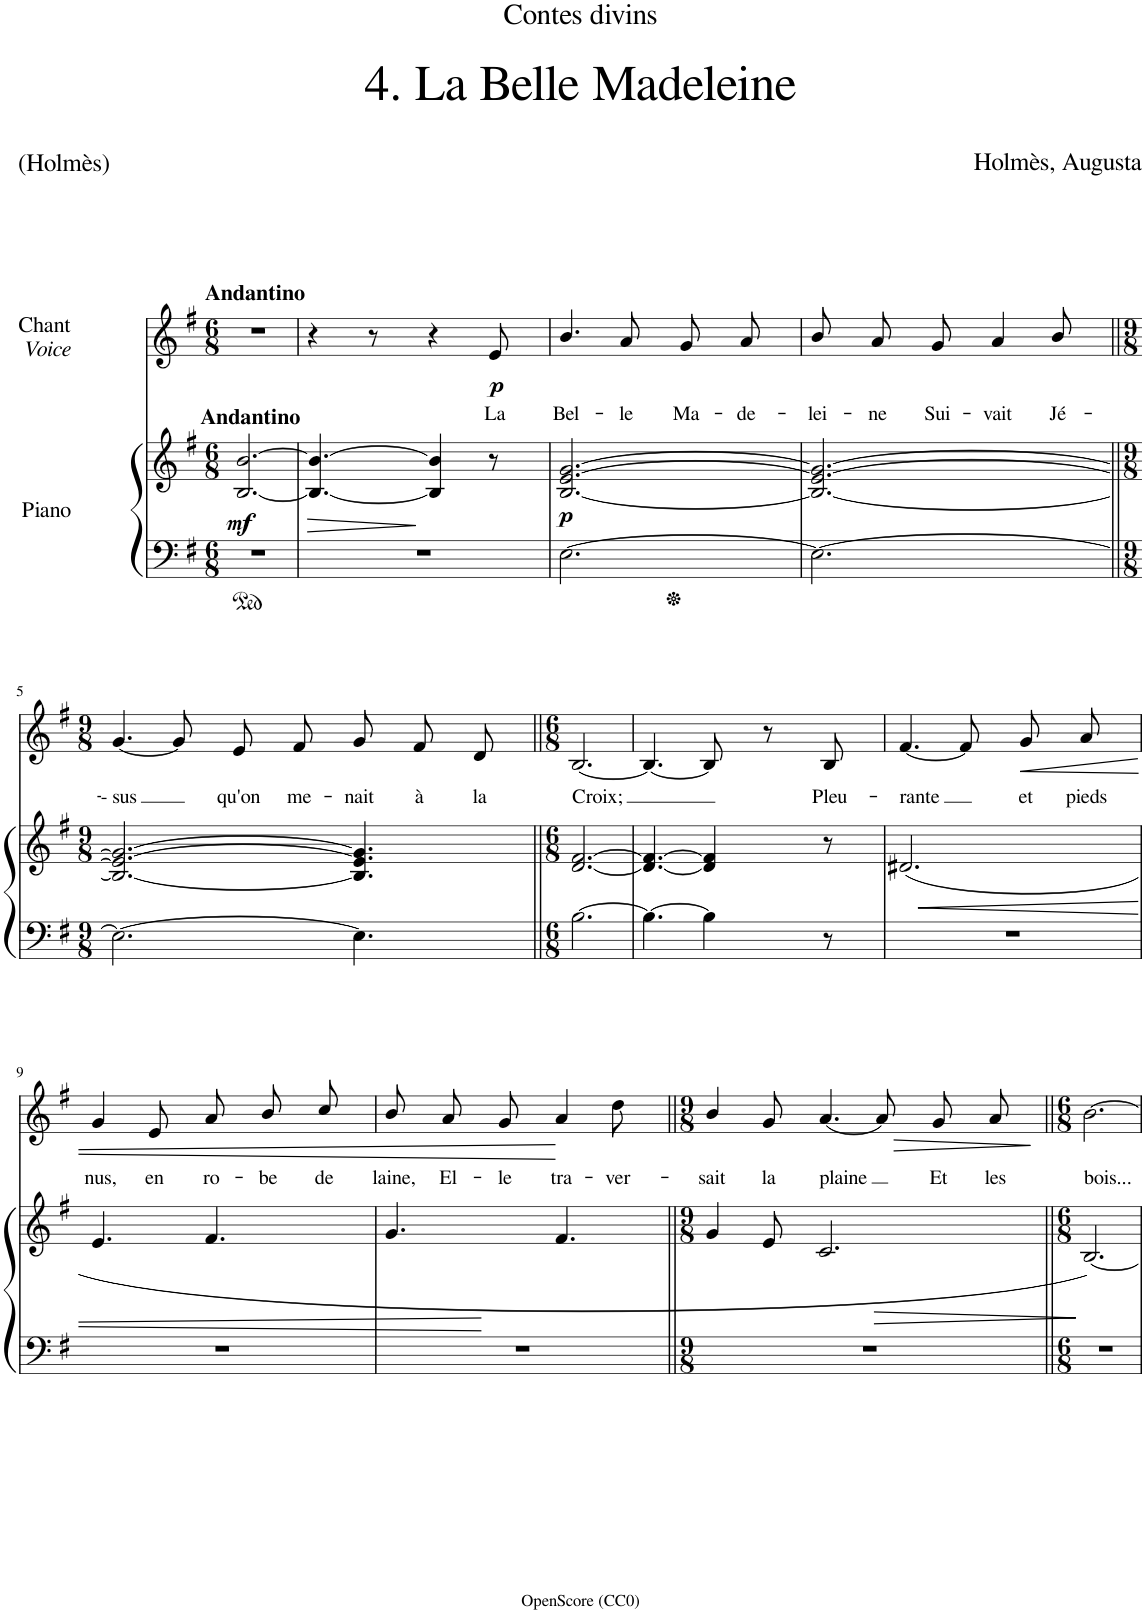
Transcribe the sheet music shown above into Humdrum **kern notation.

**kern	**kern	**dynam	**kern	**text	**dynam
*part2	*part2	*part2	*part1	*part1	*part1
*staff3	*staff2	*staff2/3	*staff1	*staff1	*staff1
*I"Piano	*	*	*I"Chant Voice	*	*
*I'Pno	*	*	*	*	*
*clefF4	*clefG2	*	*clefG2	*	*
*k[f#]	*k[f#]	*	*k[f#]	*	*
*M6/8	*M6/8	*	*M6/8	*	*
=1	=1	=1	=1	=1	=1
!	!	!	!LO:TX:a:B:t=Andantino	!	!
!	!LO:TX:a:B:t=Andantino	!	!	!	!
!	!	!LO:HP:b	!	!	!
!	!	!LO:DY:n=1:b	!	!	!
2.r	[2.B/ [2.b/	> mf	2.r	.	.
=2	=2	=2	=2	=2	=2
2.r	4.B/_ 4.b/_	.	4r	.	.
.	.	.	8r	.	.
.	4B/] 4b/]	.	4r	.	.
!	!	!	!	!LO:LY:b	!LO:DY:b
.	8r	]	8e/	La	p
=3	=3	=3	=3	=3	=3
!	!	!LO:DY:b	!	!LO:LY:b	!
[2.E\	[2.B/ [>2.e/ [2.g/	p	4.b/	Bel-	.
!	!	!	!	!LO:LY:b	!
.	.	.	8a/L	-le	.
!	!	!	!	!LO:LY:b	!
.	.	.	8g/	Ma-	.
!	!	!	!	!LO:LY:b	!
.	.	.	8a/J	-de-	.
=4	=4	=4	=4	=4	=4
!	!	!	!	!LO:LY:b	!
2.E\_	2.B/_ 2.e/_ 2.g/_	.	8b/L	-lei-	.
!	!	!	!	!LO:LY:b	!
.	.	.	8a/	-ne	.
!	!	!	!	!LO:LY:b	!
.	.	.	8g/J	Sui-	.
!	!	!	!	!LO:LY:b	!
.	.	.	4a/	-vait	.
!	!	!	!	!LO:LY:b	!
.	.	.	8b/	Jé-	.
!!LO:LB:g=z
=5||	=5||	=5||	=5||	=5||	=5||
*M9/8	*M9/8	*	*M9/8	*	*
!	!	!	!	!LO:LY:b	!
2.E\_	2.B/_ 2.e/_ 2.g/_	.	[4.g/	-- sus	.
.	.	.	8g/L]	.	.
!	!	!	!	!LO:LY:b	!
.	.	.	8e/	qu'on	.
!	!	!	!	!LO:LY:b	!
.	.	.	8f#/J	me-	.
!	!	!	!	!LO:LY:b	!
4.E\]	4.B/] 4.e/] 4.g/]	.	8g/L	-nait	.
!	!	!	!	!LO:LY:b	!
.	.	.	8f#/	à	.
!	!	!	!	!LO:LY:b	!
.	.	.	8d/J	la	.
=6||	=6||	=6||	=6||	=6||	=6||
*M6/8	*M6/8	*	*M6/8	*	*
!	!	!	!	!LO:LY:b	!
[2.B\	[2.d/ [2.f#/	.	[2.B/	Croix;	.
=7	=7	=7	=7	=7	=7
4.B\_	4.d/_ 4.f#/_	.	4.B/_	.	.
4B\]	4d/] 4f#/]	.	8B/]	.	.
.	.	.	8r	.	.
!	!	!	!	!LO:LY:b	!
8r	8r	.	8B/	Pleu-	.
=8	=8	=8	=8	=8	=8
!	!	!LO:HP:b	!	!LO:LY:b	!
2.r	(2.d#X/	<	[4.f#/	-rante	.
.	.	.	8f#/L]	.	.
!	!	!	!	!LO:LY:b	!LO:HP:b
.	.	.	8g/	et	<
!	!	!	!	!LO:LY:b	!
.	.	.	8a/J	pieds	.
!!LO:LB:g=z
=9	=9	=9	=9	=9	=9
!	!	!	!	!LO:LY:b	!
2.r	4.e/	.	4g/	nus,	.
!	!	!	!	!LO:LY:b	!
.	.	.	8e/	en	.
!	!	!	!	!LO:LY:b	!
.	4.f#/	.	8a/L	ro-	.
!	!	!	!	!LO:LY:b	!
.	.	.	8b/	-be	.
!	!	!	!	!LO:LY:b	!
.	.	.	8cc/J	de	.
=10	=10	=10	=10	=10	=10
!	!	!	!	!LO:LY:b	!
2.r	4.g/	.	8b/L	laine,	.
!	!	!	!	!LO:LY:b	!
.	.	.	8a/	El-	.
!	!	!	!	!LO:LY:b	!
.	.	.	8g/J	-le	.
!	!	!	!	!LO:LY:b	!
.	4.f#/	[	4a/	tra-	[
!	!	!	!	!LO:LY:b	!
.	.	.	8dd\	-ver-	.
=11||	=11||	=11||	=11||	=11||	=11||
*M9/8	*M9/8	*	*M9/8	*	*
!	!	!	!	!LO:LY:b	!
8%9r	4g/	.	4b/	-sait	.
!	!	!	!	!LO:LY:b	!
.	8e/	.	8g/	la	.
!	!	!LO:HP:b	!	!LO:LY:b	!
.	2.c/	>	[4.a/	plaine	.
!	!	!	!	!	!LO:HP:b
.	.	.	8a/L]	.	>
!	!	!	!	!LO:LY:b	!
.	.	.	8g/	Et	.
!	!	!	!	!LO:LY:b	!
.	.	.	8a/J	les	.
.	.	]	.	.	.
=12||	=12||	=12||	=12||	=12||	=12||
*M6/8	*M6/8	*	*M6/8	*	*
!	!	!	!	!LO:LY:b	!
2.r	[2.B/)	.	[2.b\	bois...	.
.	.	.	.	.	]
=	=	=	=	=	=
*-	*-	*-	*-	*-	*-
